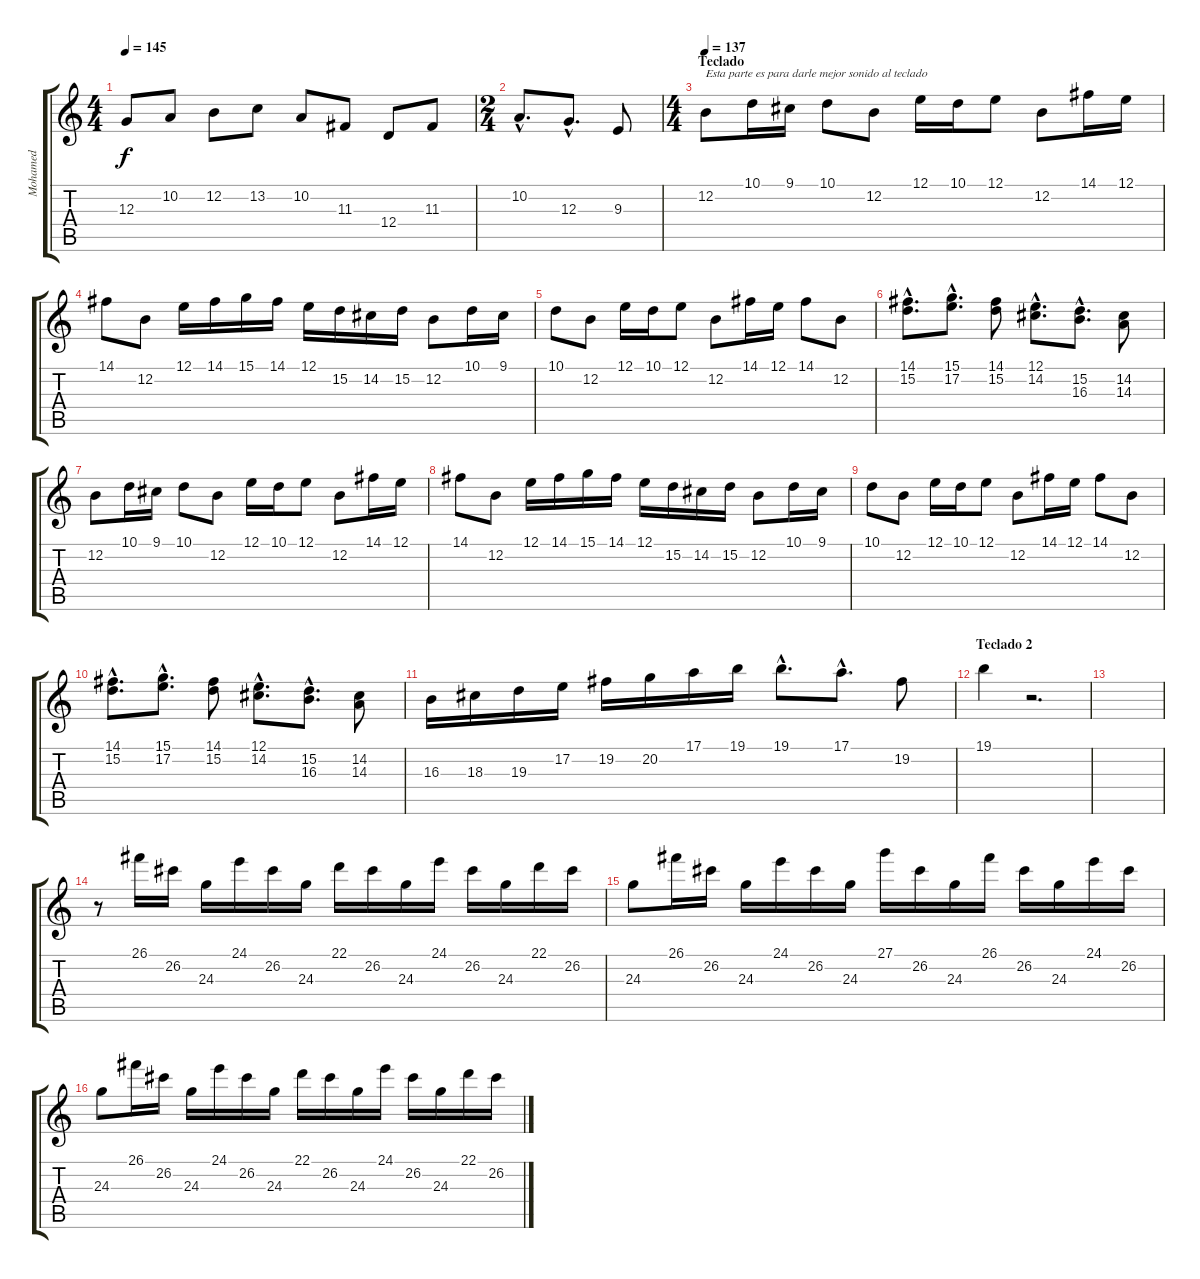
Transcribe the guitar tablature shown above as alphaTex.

\track ("Mohamed" "Mohamed") {instrument violin}
\staff {score tabs}
\tuning (E4 B3 G3 D3 A2 E2) {hide}
\ts (4 4)
\tempo 145
\clef g2
\ks c
12.3.8{dy f} 10.2.8 12.2.8 13.2.8 10.2.8 11.3.8 12.4.8 11.3.8 |
\ts (2 4)
10.2{hac}.8{d} 12.3{hac}.8{d} 9.3.8 |
\ts (4 4)
\section ("" "Teclado")
\tempo 137
12.2.8{txt "Esta parte es para darle mejor sonido al teclado" volume 15 instrument stringensemble1} 10.1.16 9.1.16 10.1.8 12.2.8 12.1.16 10.1.16 12.1.8 12.2.8 14.1.16 12.1.16 |
14.1.8 12.2.8 12.1.16 14.1.16 15.1.16 14.1.16 12.1.16 15.2.16 14.2.16 15.2.16 12.2.8 10.1.16 9.1.16 |
10.1.8 12.2.8 12.1.16 10.1.16 12.1.8 12.2.8 14.1.16 12.1.16 14.1.8 12.2.8 |
(14.1{hac} 15.2{hac}).8{d} (15.1{hac} 17.2{hac}).8{d} (14.1 15.2).8 (12.1{hac} 14.2{hac}).8{d} (15.2{hac} 16.3{hac}).8{d} (14.2 14.3).8 |
12.2.8 10.1.16 9.1.16 10.1.8 12.2.8 12.1.16 10.1.16 12.1.8 12.2.8 14.1.16 12.1.16 |
14.1.8 12.2.8 12.1.16 14.1.16 15.1.16 14.1.16 12.1.16 15.2.16 14.2.16 15.2.16 12.2.8 10.1.16 9.1.16 |
10.1.8 12.2.8 12.1.16 10.1.16 12.1.8 12.2.8 14.1.16 12.1.16 14.1.8 12.2.8 |
(14.1{hac} 15.2{hac}).8{d} (15.1{hac} 17.2{hac}).8{d} (14.1 15.2).8 (12.1{hac} 14.2{hac}).8{d} (15.2{hac} 16.3{hac}).8{d} (14.2 14.3).8 |
16.3.16 18.3.16 19.3.16 17.2.16 19.2.16 20.2.16 17.1.16 19.1.16 19.1{hac}.8{d} 17.1{hac}.8{d} 19.2.8 |
\section ("" "Teclado 2")
19.1.4 r.2{d} |
|
r.8 26.1.16{volume 11 instrument rockorgan} 26.2.16 24.3.16 24.1.16 26.2.16 24.3.16 22.1.16 26.2.16 24.3.16 24.1.16 26.2.16 24.3.16 22.1.16 26.2.16 |
24.3.8 26.1.16 26.2.16 24.3.16 24.1.16 26.2.16 24.3.16 27.1.16 26.2.16 24.3.16 26.1.16 26.2.16 24.3.16 24.1.16 26.2.16 |
24.3.8 26.1.16 26.2.16 24.3.16 24.1.16 26.2.16 24.3.16 22.1.16 26.2.16 24.3.16 24.1.16 26.2.16 24.3.16 22.1.16 26.2.16
